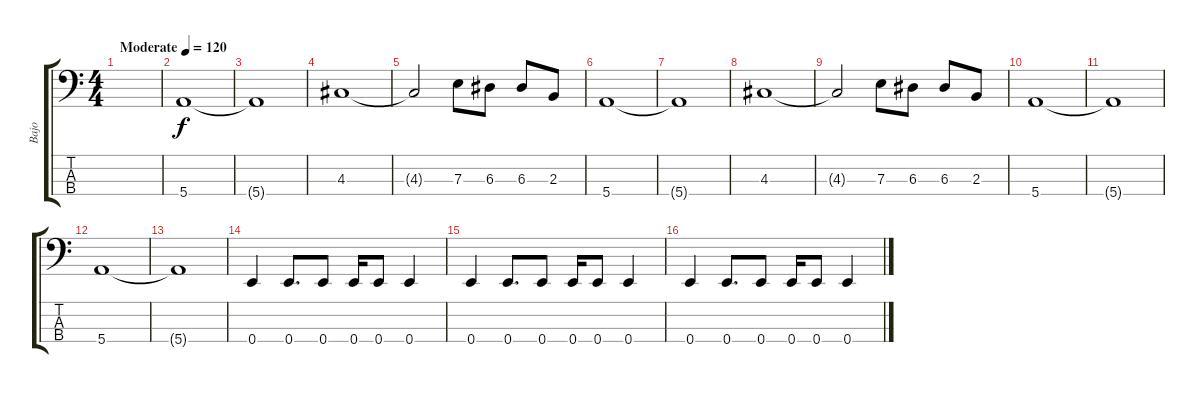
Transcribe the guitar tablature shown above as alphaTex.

\track ("Bajo" "Bajo") {instrument electricbassfinger}
\staff {score tabs}
\tuning (G2 D2 A1 E1) {hide}
\ts (4 4)
\tempo (120 "Moderate")
\clef f4
\ks c
|
5.4.1 |
5.4{t}.1 |
4.3.1 |
4.3{t}.2 7.3.8 6.3.8 6.3.8 2.3.8 |
5.4.1 |
5.4{t}.1 |
4.3.1 |
4.3{t}.2 7.3.8 6.3.8 6.3.8 2.3.8 |
5.4.1 |
5.4{t}.1 |
5.4.1 |
5.4{t}.1 |
0.4.4 0.4.8{d} 0.4.8 0.4.16 0.4.8 0.4.4 |
0.4.4 0.4.8{d} 0.4.8 0.4.16 0.4.8 0.4.4 |
0.4.4 0.4.8{d} 0.4.8 0.4.16 0.4.8 0.4.4
